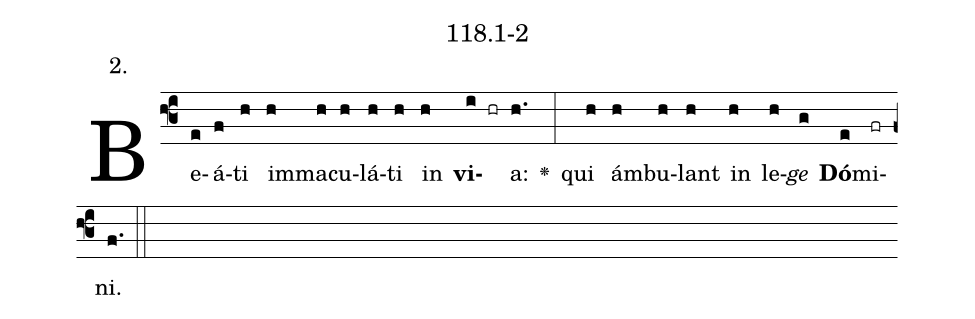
name: 118.1-2;
annotation: 2.;
%%
(f3)Be(e)á(f)ti(h) im(h)ma(h)cu(h)lá(h)ti(h) in(h) <b>vi</b>(i hr)a:(h.) <v>\greheightstar</v>(:) qui(h) ám(h)bu(h)lant(h) in(h) le(h)<i>ge</i>(g) <b>Dó</b>(e)mi(fr)ni.(f.) (::)


%E(h) u(h) o(h) u(g) a(e) e.(f.) (::)
